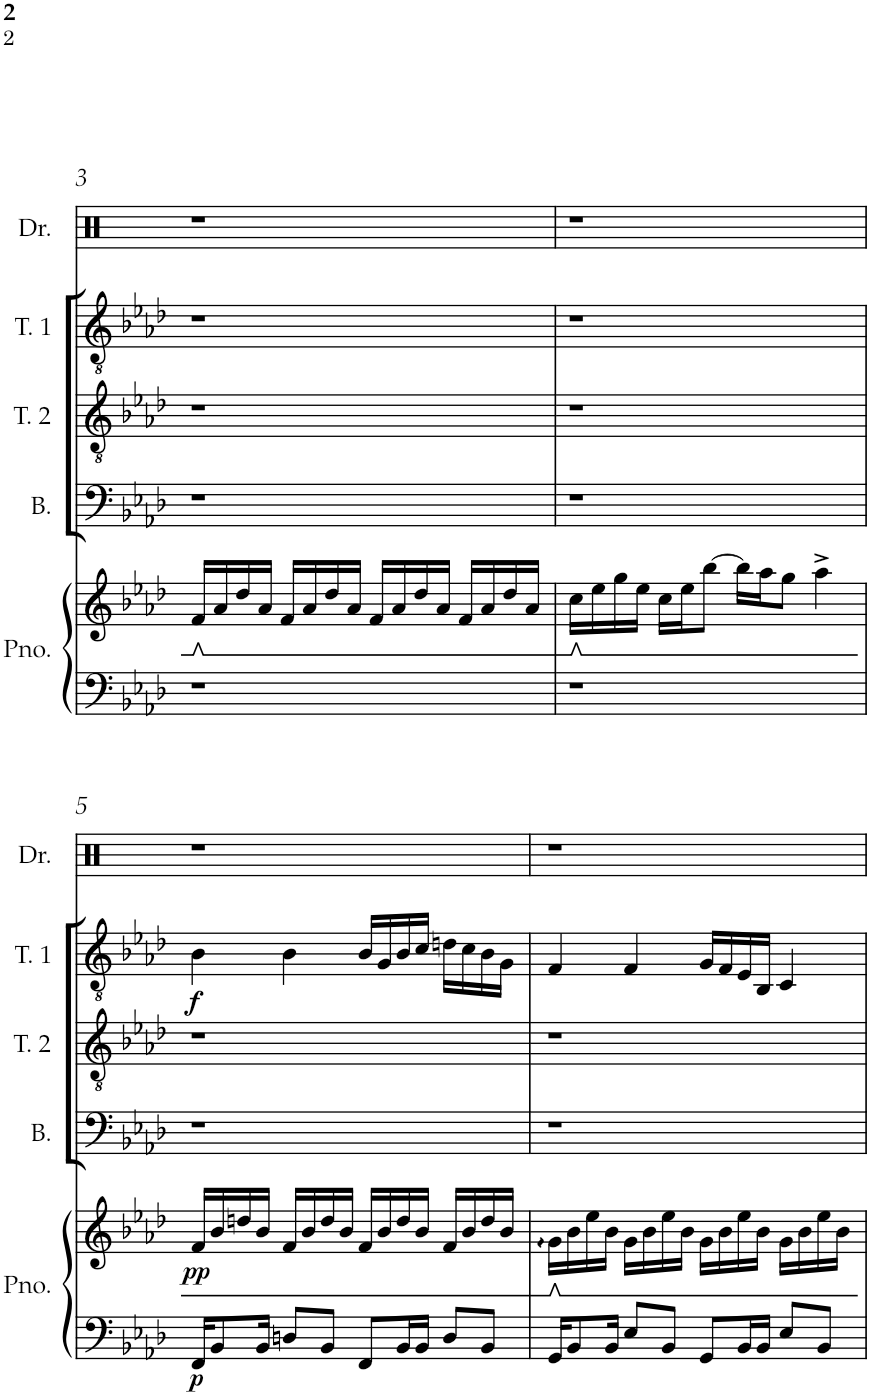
**kern	**kern	**dynam	**kern	**kern	**kern	**dynam	**kern
*part5	*part5	*part5	*part4	*part3	*part2	*part2	*part1
*staff6	*staff5	*staff5/6	*staff4	*staff3	*staff2	*staff2	*staff1
*I"Piano	*	*	*I"Bass	*I"Tenor 2	*I"Tenor 1	*	*I"Drum Set
*I'Pno.	*	*	*I'B.	*I'T. 2	*I'T. 1	*	*I'Dr.
!!LO:PB:g=z
*clefF4	*clefG2	*	*clefF4	*clefGv2	*clefGv2	*	*clefX
*k[b-e-a-d-]	*k[b-e-a-d-]	*	*k[b-e-a-d-]	*k[b-e-a-d-]	*k[b-e-a-d-]	*	*k[]
*M4/4	*M4/4	*	*M4/4	*M4/4	*M4/4	*	*M4/4
=3	=3	=3	=3	=3	=3	=3	=3
1r	16f/LL	.	1r	1r	1r	.	1r
.	16a-/	.	.	.	.	.	.
.	16dd-/	.	.	.	.	.	.
.	16a-/JJ	.	.	.	.	.	.
.	16f/LL	.	.	.	.	.	.
.	16a-/	.	.	.	.	.	.
.	16dd-/	.	.	.	.	.	.
.	16a-/JJ	.	.	.	.	.	.
.	16f/LL	.	.	.	.	.	.
.	16a-/	.	.	.	.	.	.
.	16dd-/	.	.	.	.	.	.
.	16a-/JJ	.	.	.	.	.	.
.	16f/LL	.	.	.	.	.	.
.	16a-/	.	.	.	.	.	.
.	16dd-/	.	.	.	.	.	.
.	16a-/JJ	.	.	.	.	.	.
=4	=4	=4	=4	=4	=4	=4	=4
1r	16cc\LL	.	1r	1r	1r	.	1r
.	16ee-\	.	.	.	.	.	.
.	16gg\	.	.	.	.	.	.
.	16ee-\JJ	.	.	.	.	.	.
.	16cc\LL	.	.	.	.	.	.
.	16ee-\J	.	.	.	.	.	.
.	[>8bb-\J	.	.	.	.	.	.
.	16bb-\LL]	.	.	.	.	.	.
.	16aa-\J	.	.	.	.	.	.
.	8gg\J	.	.	.	.	.	.
.	4aa-^\	.	.	.	.	.	.
!!LO:LB:g=z
=5	=5	=5	=5	=5	=5	=5	=5
!	!	!LO:DY:b=2	!	!	!	!	!
!	!	!LO:DY:n=1:b	!	!	!	!LO:DY:b	!
16FF/KL	16f/LL	p pp	1r	1r	4B-\	f	1r
8BB-/	16b-/	.	.	.	.	.	.
.	16ddn/	.	.	.	.	.	.
16BB-/Jk	16b-/JJ	.	.	.	.	.	.
8Dn/L	16f/LL	.	.	.	4B-\	.	.
.	16b-/	.	.	.	.	.	.
8BB-/J	16dd/	.	.	.	.	.	.
.	16b-/JJ	.	.	.	.	.	.
8FF/L	16f/LL	.	.	.	16B-/LL	.	.
.	16b-/	.	.	.	16G/	.	.
16BB-/L	16dd/	.	.	.	16B-/	.	.
16BB-/JJ	16b-/JJ	.	.	.	16c/JJ	.	.
8D/L	16f/LL	.	.	.	16dn\LL	.	.
.	16b-/	.	.	.	16c\	.	.
8BB-/J	16dd/	.	.	.	16B-\	.	.
.	16b-/JJ	.	.	.	16G\JJ	.	.
=6	=6	=6	=6	=6	=6	=6	=6
16GG/KL	16g\LL	.	1r	1r	4F/	.	1r
8BB-/	16b-\	.	.	.	.	.	.
.	16ee-\	.	.	.	.	.	.
16BB-/Jk	16b-\JJ	.	.	.	.	.	.
8E-/L	16g\LL	.	.	.	4F/	.	.
.	16b-\	.	.	.	.	.	.
8BB-/J	16ee-\	.	.	.	.	.	.
.	16b-\JJ	.	.	.	.	.	.
8GG/L	16g\LL	.	.	.	16G/LL	.	.
.	16b-\	.	.	.	16F/	.	.
16BB-/L	16ee-\	.	.	.	16E-/	.	.
16BB-/JJ	16b-\JJ	.	.	.	16BB-/JJ	.	.
8E-/L	16g\LL	.	.	.	4C/	.	.
.	16b-\	.	.	.	.	.	.
8BB-/J	16ee-\	.	.	.	.	.	.
.	16b-\JJ	.	.	.	.	.	.
=	=	=	=	=	=	=	=
*-	*-	*-	*-	*-	*-	*-	*-
